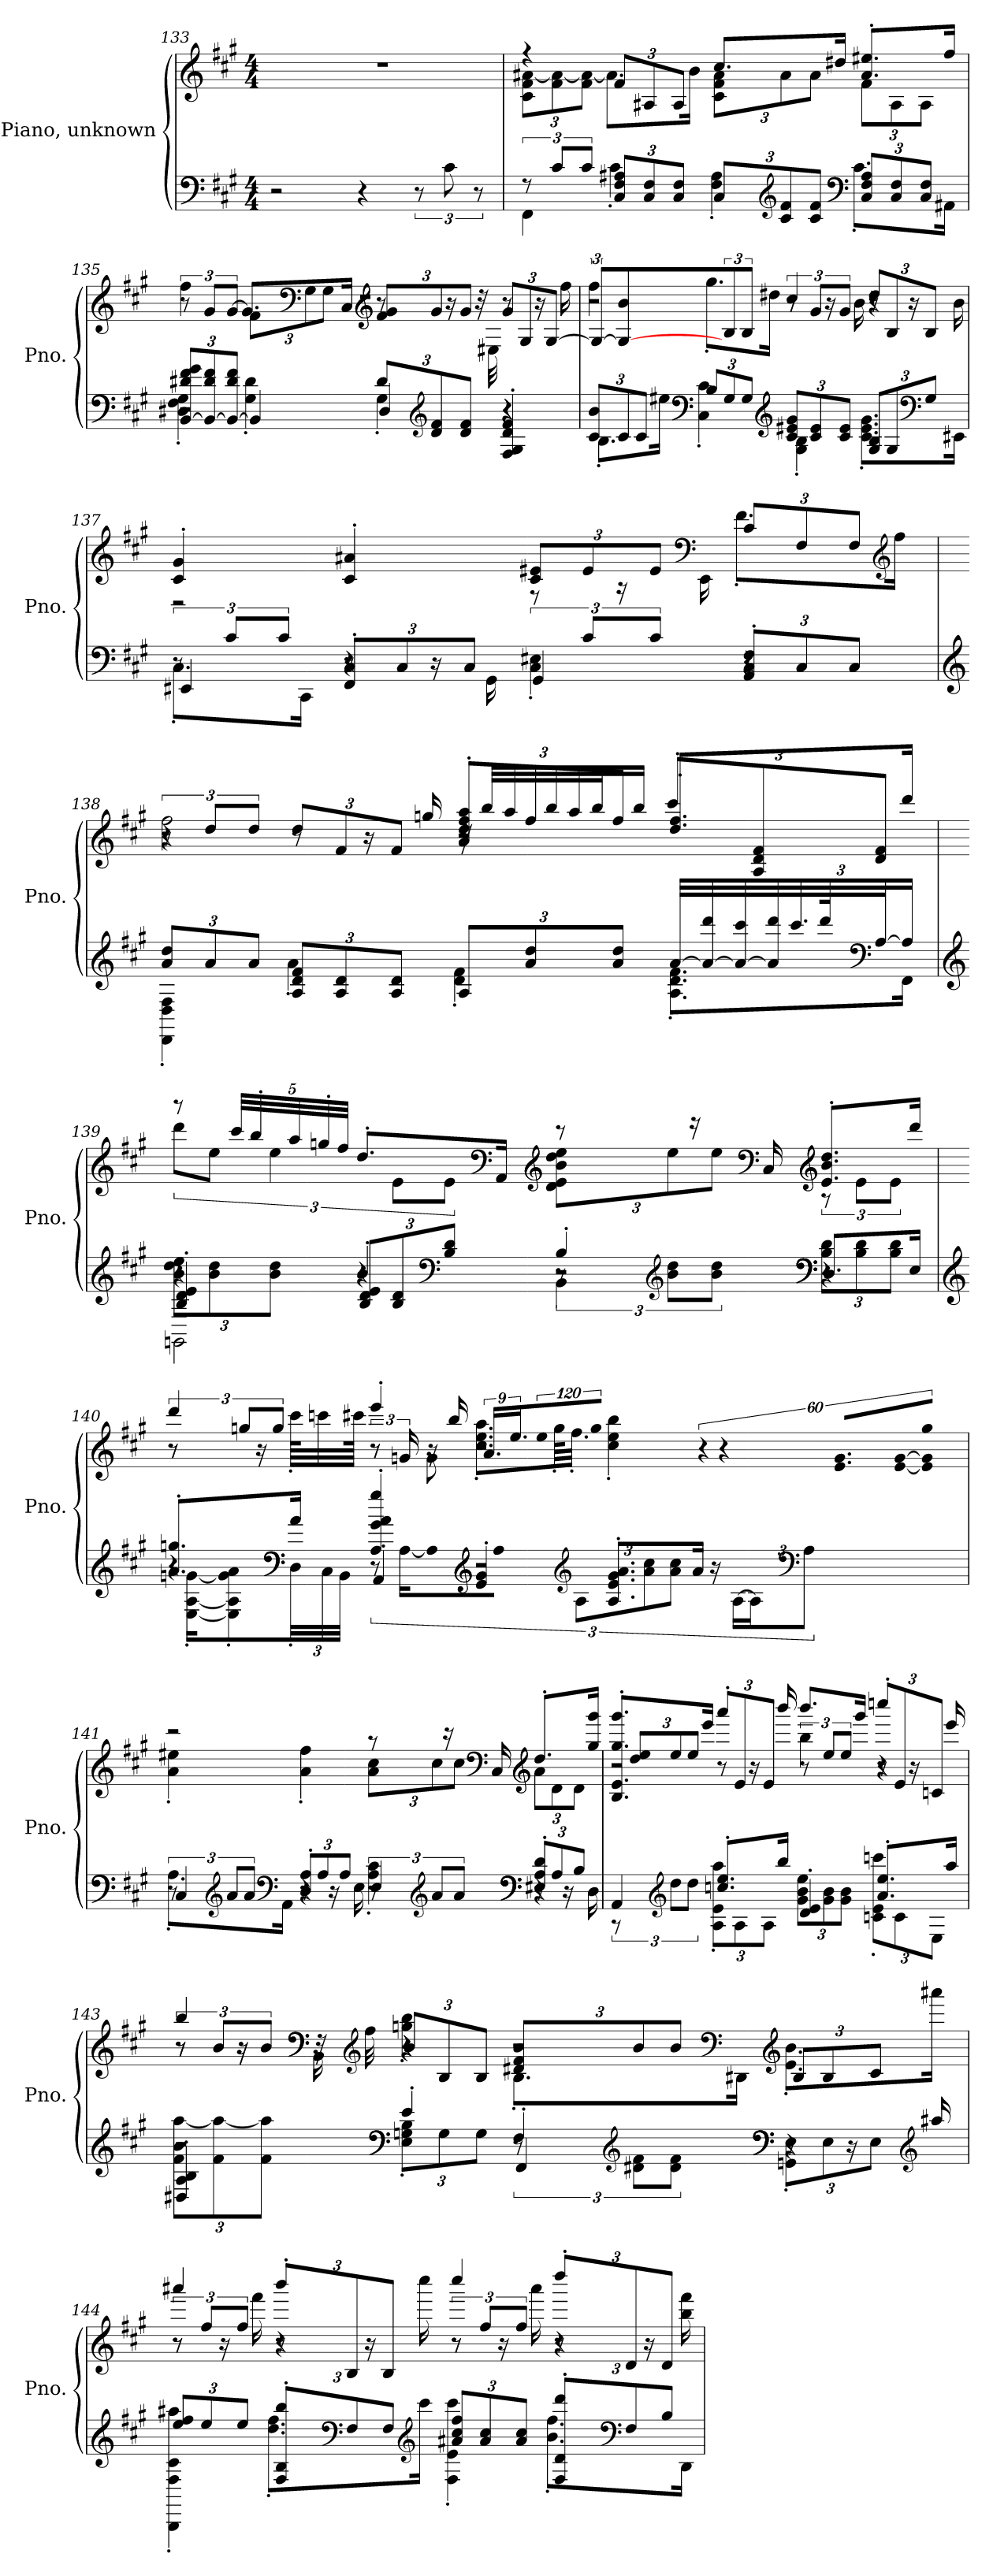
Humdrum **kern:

**kern	**kern
*part1	*part1
*staff2	*staff1
*I"Piano, unknown	*
*I'Pno.	*
!!LO:LB:g=z
*clefF4	*clefG2
*k[f#c#g#]	*k[f#c#g#]
*M4/4	*M4/4
=133	=133
2r	1r
4r	.
12r	.
12c#\	.
12r	.
=134	=134
*^	*^
*	*	*	*Xbrackettup
12r	4FF#\	4r	12c#\ 12f#\ [12a#X\L
12c#/L	.	.	12f#\ 12a#\_
12c#/J	.	.	12f#\ 12a#\_J
*Xbrackettup	*	*	*
12C#/ 12F#/ 12A#X/L	4c#'\	12f#/L	8.a#\L]
12C#/ 12F#/	.	12A#X/	.
12C#/ 12F#/J	.	12A#/J	.
.	.	.	16b\Jk
12C#/L	4F#\' 4A#\'	8.cc#/L	12c#\ 12f#\ 12a#\L
*clefG2	*	*	*
12c#/ 12f#/	.	.	12a#\
12c#/ 12f#/J	.	.	12a#\J
.	.	16dd#X/Jk	.
*clefF4	*	*	*
12C#/ 12F#/ 12A#/L	8.c#'\L	8.a#/' 8.ee#X/'L	12f#\L
12C#/ 12F#/	.	.	12A#\
12C#/ 12F#/J	.	.	12A#\J
.	16AA#X\Jk	16ff#/Jk	.
!!LO:LB:g=z
=135	=135	=135	=135
*	*^	*	*^
*	*	*	*	*	*brackettup
[12BB/ 12d#X/ 12f#/ 12g#/L	4D#X\' 4F#\' 4G#\'	2r	1r	4ff#\	12r
12BB/_ 12d#/ 12f#/	.	.	.	.	12g#/L
12BB/_ 12d#/ 12f#/J	.	.	.	.	[12g#/J
*	*	*	*	*Xbrackettup	*
4BB/]	4G#\' 4d#\'	.	.	12f#\L	8.g#/L]
*	*	*	*clefF4	*	*
.	.	.	.	12G#\	.
.	.	.	.	12G#\J	.
.	.	.	.	.	16C#/Jk
*	*	*	*clefG2	*	*
12d#/L	4G#'\	4D#/	.	8r	12f#/ 12g#/L
*clefG2	*	*	*	*	*
12d#/ 12f#/	.	.	.	.	12g#/
.	.	.	.	16r	.
12d#/ 12f#/J	.	.	.	.	12g#/J
.	.	.	.	32r	.
.	.	.	.	32E#X\	.
4F#/' 4G#/' 4d#/' 4f#/'	4r	4r	.	8r	12g#/L
.	.	.	.	.	12G#/
.	.	.	.	16r	.
.	.	.	.	.	[12G#/J
.	.	.	.	16ff#\	.
*	*v	*v	*	*	*
!!LO:LB:g=z	!!	!!
=136	=136	=136	=136	=136
12c#/ 12b/L	8.B'\L	2r	4ff#\	12G#/L_
12c#/	.	.	.	4G#/_ 4b/
12c#/J	.	.	.	.
.	16ee#X\Jk	.	.	.
*clefF4	*	*	*	*
12B/L	4C#\' 4c#\'	.	8.gg#'\L	.
12G#/	.	.	.	12B/
12G#/J	.	.	.	12B/J
.	.	.	16dd#X\Jk	.
*clefG2	*	*	*	*
*	*	*	*	*brackettup
12c#/ 12e#X/ 12g#/L	4G#\' 4B\'	4cc#/	8r	12r
12c#/ 12e#/	.	.	.	12g#/L
.	.	.	16r	.
12c#/ 12e#/J	.	.	.	12g#/J
.	.	.	16b\	.
*	*	*	*	*Xbrackettup
12G#/ 12B/L	8.c#\' 8.e#\' 8.g#\'L	4r	8r	12dd#/L
12G#/	.	.	.	12B/
.	.	.	16r	.
*clefF4	*	*	*	*
12G#/J	.	.	.	12B/J
.	16EE#X\Jk	.	16b\	.
*v	*v	*	*	*
*	*v	*v	*v
!!LO:LB:g=z
=137	=137
*brackettup	*
*^	*^
*	*^	*	*
12r	8.C#'\L	4EE#X/	4c#/' 4g#/'	2r
12c#/L	.	.	.	.
12c#/J	.	.	.	.
.	16CC#\Jk	.	.	.
*Xbrackettup	*	*	*	*
12FF#/' 12C#/'L	8r	4r	4c#/' 4a#X/'	.
12C#/	.	.	.	.
.	16r	.	.	.
12C#/J	.	.	.	.
.	16GG#\	.	.	.
*brackettup	*	*	*	*
12r	4C#\' 4E#X\'	4GG#/	12c#/ 12e#X/L	8r
12c#/L	.	.	12e#/	.
.	.	.	.	16r
12c#/J	.	.	12e#/J	.
*	*	*	*clefF4	*
.	.	.	.	16EE\
*Xbrackettup	*	*	*	*
12AA/' 12C#/' 12F#/'L	4r	4r	12c#/L	8.f#'\L
12C#/	.	.	12F#/	.
12C#/J	.	.	12F#/J	.
*	*	*	*clefG2	*
.	.	.	.	16ff#\Jk
*v	*v	*v	*	*
*	*v	*v
!!LO:PB:g=z
=138	=138
*clefG2	*
*^	*^
*	*	*	*^
*	*	*	*	*brackettup
12a/ 12dd/L	4DD\' 4D\' 4F#\'	4r	2ff#\	12r
12a/	.	.	.	12dd/L
12a/J	.	.	.	12dd/J
*	*	*Xbrackettup	*	*
12A/ 12d/ 12f#/L	4a'\	12dd/L	.	8r
12A/ 12d/	.	12f#/	.	.
.	.	.	.	16r
12A/ 12d/J	.	12f#/J	.	.
.	.	.	.	16ggn/
12A/L	4d\' 4f#\'	32r	2r	12a/' 12dd/' 12ff#/' 12aa/'L
.	.	32bb/LLL	.	.
.	.	32aa/	.	.
12a/ 12dd/	.	.	.	12ff#/
.	.	32bb/	.	.
.	.	32aa/	.	.
.	.	32bb'/J	.	.
12a/ 12dd/J	.	.	.	12ff#/J
.	.	16bb/JJ	.	.
[32a/LLL	8.A\' 8.d\' 8.f#\'L	8.dd/' 8.ff#/'L	.	12ccc#'/L
32a/_ 32ddd/	.	.	.	.
32a/_ 32ccc#/	.	.	.	.
.	.	.	.	12A/ 12d/ 12f#/
32a/] 32ddd/	.	.	.	.
48.ccc#/	.	.	.	.
96ddd/K	.	.	.	.
*clefF4	*	*	*	*
[48A/J	.	.	.	12d/ 12f#/J
16A/JJ]	16FF#\Jk	16ddd/Jk	.	.
*v	*v	*	*	*
*	*v	*v	*v
!!LO:LB:g=z
=139	=139
*clefG2	*
*^	*^
*	*^	*	*
*	*	*^	*	*
*	*	*	*	*	*brackettup
4r	12b\ 12dd\ 12ee\L	4B/' 4d/' 4e/'	2GGn\	8r	12ddd\L
.	12b\ 12dd\	.	.	.	12ee\J
*	*	*	*	*Xbrackettup	*
.	.	.	.	40ccc#/LLL	.
.	.	.	.	40bb'/	.
.	12b\ 12dd\J	.	.	.	6ee\
.	.	.	.	40aa/	.
.	.	.	.	40ggn'/	.
.	.	.	.	40ff#/JJJ	.
4b'/	4r	12B/ 12d/ 12e/L	.	8.dd'/L	.
.	.	12B/ 12d/	.	.	12e\L
*clefF4	*	*	*	*	*
.	.	12B/ 12d/J	.	.	12e\J
*	*	*	*	*clefF4	*
.	.	.	.	16AA/Jk	.
*	*	*	*	*clefG2	*
*	*brackettup	*	*	*	*brackettup
2r	12r	4B'/	4BB\	8r	12d\ 12e\ 12b\ 12dd\ 12ee\L
*clefG2	*	*	*	*	*
.	12b\ 12dd\L	.	.	.	12ee\
.	.	.	.	16r	.
.	12b\ 12dd\J	.	.	.	12ee\J
*	*	*	*	*clefF4	*
.	.	.	.	16C#/	.
*clefF4	*	*	*	*clefG2	*
*	*Xbrackettup	*	*	*	*
.	12B\ 12d\L	8.D/L	4r	8.e/' 8.b/' 8.dd/'L	12r
.	12B\ 12d\	.	.	.	12e\L
.	12B\ 12d\J	.	.	.	12e\J
.	.	16E/Jk	.	16ddd/Jk	.
*v	*v	*v	*v	*	*
*	*v	*v
!!LO:LB:g=z
=140	=140
*clefG2	*
*^	*^
*	*^	*	*^
8.a/' 8.ggn/'L	[16E\' [16A\' [16gn\'KL	4r	4ddd/	8r	12r
.	8E\]' 8A\]' 8g\]' 8a\'	.	.	.	.
.	.	.	.	.	12ggn/L
.	.	.	.	16r	.
.	.	.	.	.	12gg/J
*clefF4	*	*	*	*	*
16a/Jk	48D'\LL	.	.	64ccc#'\KLLL	.
.	.	.	.	32cccn\	.
.	48C#\	.	.	.	.
.	48BB\JJJ	.	.	.	.
.	.	.	.	64ccc#X\JJJk	.
*	*brackettup	*	*	*	*
4A/' 4g/' 4a/' 4gg/'	12r	4AA'/	4eee'/	8r	12r
.	[24A\LL	.	.	.	24gn/
.	16A\]	.	.	8g\	16r
.	16A\JJ	.	.	.	16bb/
*clefG2	*	*	*	*	*
*	*Xbrackettup	*	*	*	*
4e/' 4g/'	12A\L	2r	2r	8.cc#\' 8.ee\' 8.aa\'L	18.a/LL
.	12a\ 12cc#\	.	.	.	18.ee/
!	!	!	!	!	!LO:N:vis=16
.	12a\ 12cc#\J	.	.	.	1920%107ee/
.	.	.	.	64gg'\KLL	.
.	.	.	.	32.ff#'\JJJ	.
!	!	!	!	!	!LO:N:vis=32
.	.	.	.	.	1920%53gg/JJk
!	!	!	!	!	!LO:N:vis=32
8.A/' 8.e/' 8.g/' 8.a/'L	16r	.	.	4cc#\' 4ee\' 4bb\'	1920%53r
!	!	!	!	!	!LO:N:vis=16
.	.	.	.	.	1920%107r
.	[16A\LL	.	.	.	.
.	.	.	.	.	18.e/ 18.g/LL
.	24A\J]	.	.	.	.
*clefF4	*	*	*	*	*
!	!	!	!	!	!LO:N:vis=32
.	12A\J	.	.	.	[1920%53e/ [1920%53g/K
16C#/Jk	.	.	.	.	.
!	!	!	!	!	!LO:N:vis=16
.	.	.	.	.	1920%107e/] 1920%107g/] 1920%107gg/JJ
*	*	*	*v	*v	*v
!!LO:LB:g=z
=141	=141	=141	=141
*brackettup	*	*	*
*	*	*	*^
12r	8.A'\L	4C#/	2r	4a\' 4ee#X\'
*clefG2	*	*	*	*
12a/L	.	.	.	.
12a/J	.	.	.	.
*clefF4	*	*	*	*
.	16AA\Jk	.	.	.
*Xbrackettup	*	*	*	*
12D/' 12A/'L	8r	4r	.	4a\' 4ff#\'
12A/	.	.	.	.
.	16r	.	.	.
12A/J	.	.	.	.
.	16E\	.	.	.
*brackettup	*	*	*	*Xbrackettup
12r	4A\' 4c#\'	4E/	8r	12a\ 12cc#\L
*clefG2	*	*	*	*
12a/L	.	.	.	12cc#\
.	.	.	16r	.
12a/J	.	.	.	12cc#\J
*	*	*	*clefF4	*
.	.	.	16C#/	.
*clefF4	*	*	*clefG2	*
*Xbrackettup	*	*	*	*
12E#X/' 12A/' 12d/'L	8r	4r	8.dd'/L	12a\L
12A/	.	.	.	12d\
.	16r	.	.	.
12B/J	.	.	.	12d\J
.	16D\	.	16gg#/ 16ggg#/Jk	.
*	*v	*v	*	*
*	*	*v	*v
!!LO:LB:g=z
=142	=142	=142
*	*brackettup	*
*	*	*^
*	*	*	*^
4AA/	12r	8.B/' 8.e/' 8.gg#/' 8.ggg#/'L	2r	12dd/ 12ee/L
*clefG2	*	*	*	*
.	12dd\L	.	.	12ee/
.	12dd\J	.	.	12ee/J
.	.	16eee/Jk	.	.
*	*Xbrackettup	*	*	*
8.ccn/' 8.ee/'L	12A\' 12e\' 12aa\'L	8r	.	12aaa'/L
.	12A\	.	.	12e/
.	.	16r	.	.
.	12A\J	.	.	12e/J
16bb/Jk	.	16bbb/	.	.
*	*	*	*	*brackettup
4d/' 4e/'	12g#\ 12b\ 12ee\L	8.bbb/L	4bb\	12r
.	12g#\ 12b\	.	.	12ee/L
.	12g#\ 12b\J	.	.	12ee/J
.	.	16ggg#/Jk	.	.
*	*	*	*	*Xbrackettup
8.a/' 8.ee/'L	12cn\' 12e\' 12cccn\'L	8r	4r	12ccccn'/L
.	12c\	.	.	12e/
.	.	16r	.	.
.	12E\J	.	.	12cn/J
16aa/Jk	.	16eee/	.	.
!!LO:LB:g=z
=143	=143	=143	=143	=143
*	*^	*	*	*
*	*	*	*	*	*brackettup
*	*	*	*	*	*^
4D#X/' 4A/' 4B/'	12f#\ 12b\ [12aa\L	2r	4bb/	8r	12r	8r
.	12f#\ 12aa\_	.	.	.	12b/L	.
.	.	.	.	16r	.	16r
.	12f#\ 12aa\]J	.	.	.	12b/J	.
*	*	*	*clefF4	*	*	*
.	.	.	.	32r	.	16BB\
*	*	*	*clefG2	*	*	*
.	.	.	.	32ff#\	.	.
*clefF4	*	*	*	*	*	*
*	*	*	*	*	*Xbrackettup	*
4e'/	12E\' 12Gn\' 12B\'L	.	4r	4ggn\' 4bb\'	12b/L	4r
.	12G\	.	.	.	12B/	.
.	12G\J	.	.	.	12B/J	.
*	*brackettup	*	*	*	*	*
4F#'/	12r	4FF#/	2r	8.B'\L	12d#X/ 12f#/ 12b/L	2r
*clefG2	*	*	*	*	*	*
.	12d#X\ 12f#\L	.	.	.	12b/	.
.	12d#\ 12f#\J	.	.	.	12b/J	.
*	*	*	*clefF4	*	*	*
.	.	.	.	16DD#X\Jk	.	.
*clefF4	*	*	*clefG2	*	*	*
*	*Xbrackettup	*	*	*	*	*
8r	12GGn\' 12E\'L	4r	.	8.e\' 8.b\'L	12B/L	.
.	12E\	.	.	.	12B/	.
16r	.	.	.	.	.	.
.	12E\J	.	.	.	12c#/J	.
*clefG2	*	*	*	*	*	*
16aa#X/	.	.	.	16aaa#X\Jk	.	.
*	*v	*v	*	*	*	*
*	*	*	*	*v	*v
!!LO:PB:g=z
=144	=144	=144	=144	=144
*	*	*	*	*brackettup
12ee/ 12ff#/L	4BBB\' 4F#\' 4c#\' 4aa#X\'	4aaa#X/	8r	12r
12ee/	.	.	.	12ff#/L
.	.	.	16r	.
12ee/J	.	.	.	12ff#/J
.	.	.	16fff#\	.
*	*	*	*	*Xbrackettup
12F#/' 12B/' 12bb/'L	8.dd\' 8.ff#\'L	4r	8r	12bbb'/L
*clefF4	*	*	*	*
12F#/	.	.	.	12B/
.	.	.	16r	.
12F#/J	.	.	.	12B/J
*clefG2	*	*	*	*
.	16ccc#\Jk	.	16cccc#\	.
*	*	*	*	*brackettup
12a#X/ 12cc#/ 12ff#/L	4F#\' 4e\' 4ccc#\'	4cccc#/	8r	12r
12a#/ 12cc#/	.	.	.	12ff#/L
.	.	.	16r	.
12a#/ 12cc#/J	.	.	.	12ff#/J
.	.	.	16aaa#\	.
*	*	*	*	*Xbrackettup
12F#/' 12d/' 12ddd/'L	8.b\' 8.ff#\'L	4r	8r	12dddd'/L
*clefF4	*	*	*	*
12F#/	.	.	.	12d/
.	.	.	16r	.
12B/J	.	.	.	12d/J
.	16DD\Jk	.	16bb\ 16fff#\	.
*v	*v	*	*	*
*	*v	*v	*v
=	=
*-	*-
